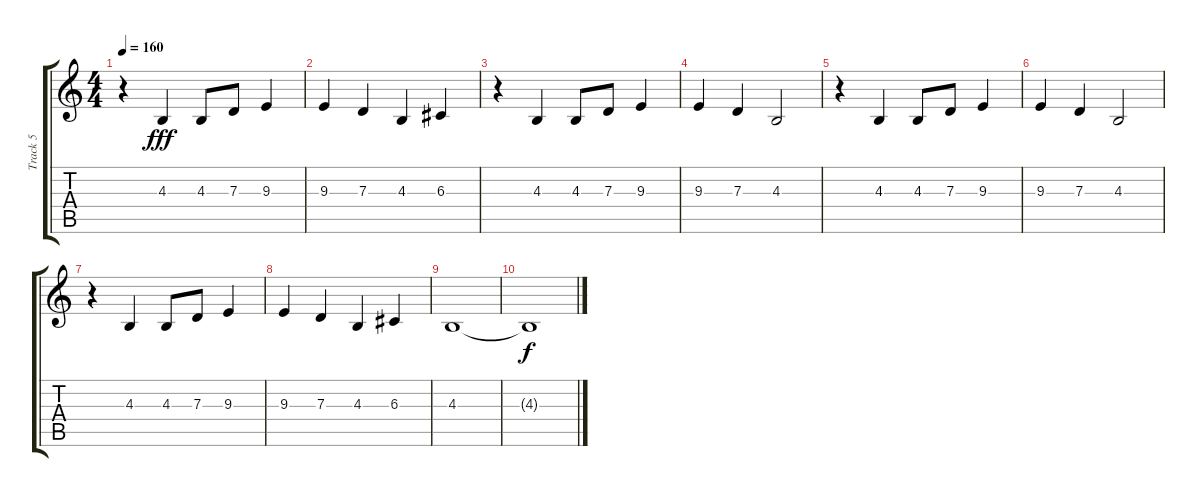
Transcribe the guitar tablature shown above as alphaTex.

\track ("Track 5" "Track 5") {instrument tenorsax}
\staff {score tabs}
\tuning (E4 B3 G3 D3 A2 E2) {hide}
\ts (4 4)
\tempo 160
\clef g2
\ks c
r.4{dy fff} 4.3.4 4.3.8 7.3.8 9.3.4 |
9.3.4 7.3.4 4.3.4 6.3.4 |
r.4 4.3.4 4.3.8 7.3.8 9.3.4 |
9.3.4 7.3.4 4.3.2 |
r.4 4.3.4 4.3.8 7.3.8 9.3.4 |
9.3.4 7.3.4 4.3.2 |
r.4 4.3.4 4.3.8 7.3.8 9.3.4 |
9.3.4 7.3.4 4.3.4 6.3.4 |
4.3.1 |
4.3{t}.1{dy f}
